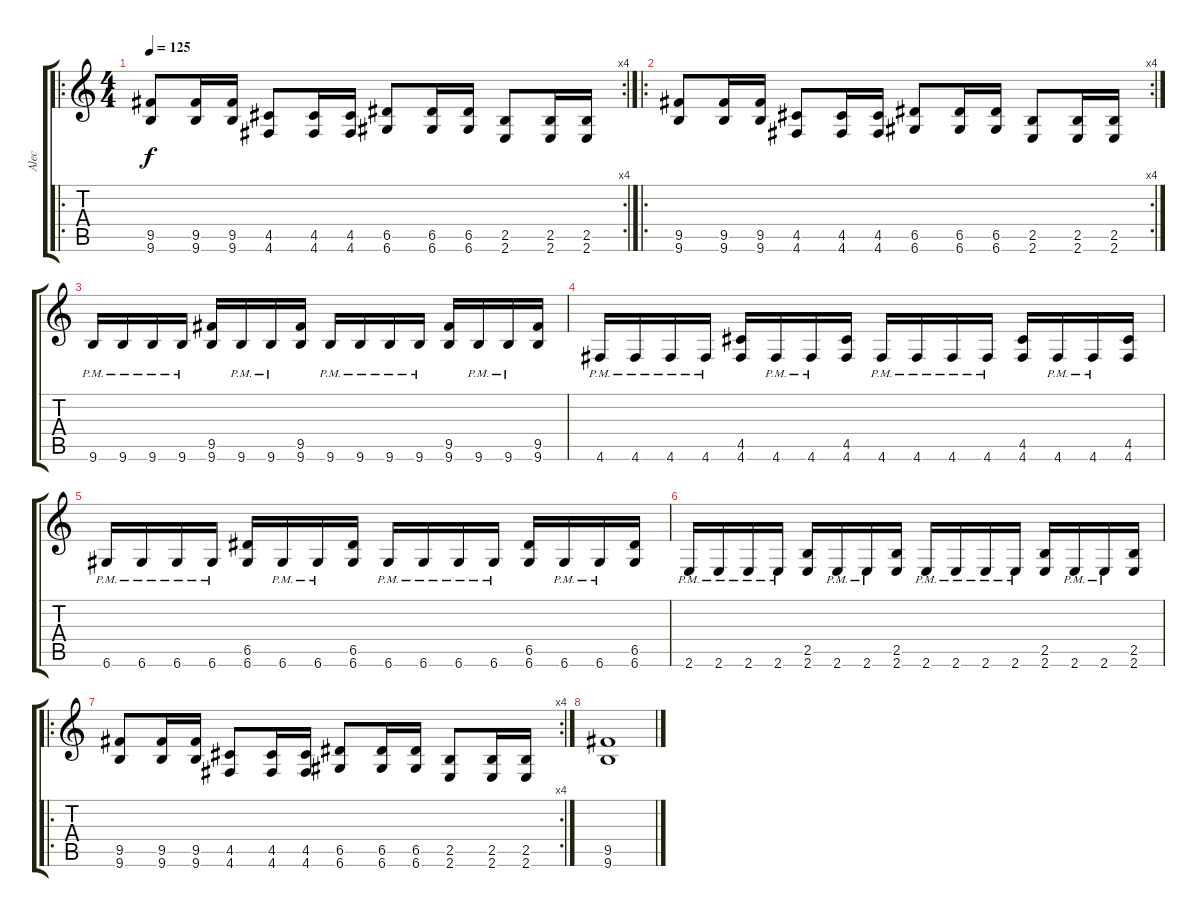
\track ("Alec" "Alec") {instrument overdrivenguitar}
\staff {score tabs}
\tuning (E4 B3 G3 D3 A2 D2) {hide}
\ro
\rc 4
\ts (4 4)
\tempo 125
\clef g2
\ks c
(9.5 9.6).8{dy f} (9.5 9.6).16 (9.5 9.6).16 (4.5 4.6).8 (4.5 4.6).16 (4.5 4.6).16 (6.5 6.6).8 (6.5 6.6).16 (6.5 6.6).16 (2.5 2.6).8 (2.5 2.6).16 (2.5 2.6).16 |
\ro
\rc 4
(9.5 9.6).8 (9.5 9.6).16 (9.5 9.6).16 (4.5 4.6).8 (4.5 4.6).16 (4.5 4.6).16 (6.5 6.6).8 (6.5 6.6).16 (6.5 6.6).16 (2.5 2.6).8 (2.5 2.6).16 (2.5 2.6).16 |
9.6{pm}.16 9.6{pm}.16 9.6{pm}.16 9.6{pm}.16 (9.5 9.6).16 9.6{pm}.16 9.6{pm}.16 (9.5 9.6).16 9.6{pm}.16 9.6{pm}.16 9.6{pm}.16 9.6{pm}.16 (9.5 9.6).16 9.6{pm}.16 9.6{pm}.16 (9.5 9.6).16 |
4.6{pm}.16 4.6{pm}.16 4.6{pm}.16 4.6{pm}.16 (4.5 4.6).16 4.6{pm}.16 4.6{pm}.16 (4.5 4.6).16 4.6{pm}.16 4.6{pm}.16 4.6{pm}.16 4.6{pm}.16 (4.5 4.6).16 4.6{pm}.16 4.6{pm}.16 (4.5 4.6).16 |
6.6{pm}.16 6.6{pm}.16 6.6{pm}.16 6.6{pm}.16 (6.5 6.6).16 6.6{pm}.16 6.6{pm}.16 (6.5 6.6).16 6.6{pm}.16 6.6{pm}.16 6.6{pm}.16 6.6{pm}.16 (6.5 6.6).16 6.6{pm}.16 6.6{pm}.16 (6.5 6.6).16 |
2.6{pm}.16 2.6{pm}.16 2.6{pm}.16 2.6{pm}.16 (2.5 2.6).16 2.6{pm}.16 2.6{pm}.16 (2.5 2.6).16 2.6{pm}.16 2.6{pm}.16 2.6{pm}.16 2.6{pm}.16 (2.5 2.6).16 2.6{pm}.16 2.6{pm}.16 (2.5 2.6).16 |
\ro
\rc 4
(9.5 9.6).8 (9.5 9.6).16 (9.5 9.6).16 (4.5 4.6).8 (4.5 4.6).16 (4.5 4.6).16 (6.5 6.6).8 (6.5 6.6).16 (6.5 6.6).16 (2.5 2.6).8 (2.5 2.6).16 (2.5 2.6).16 |
(9.5 9.6).1
